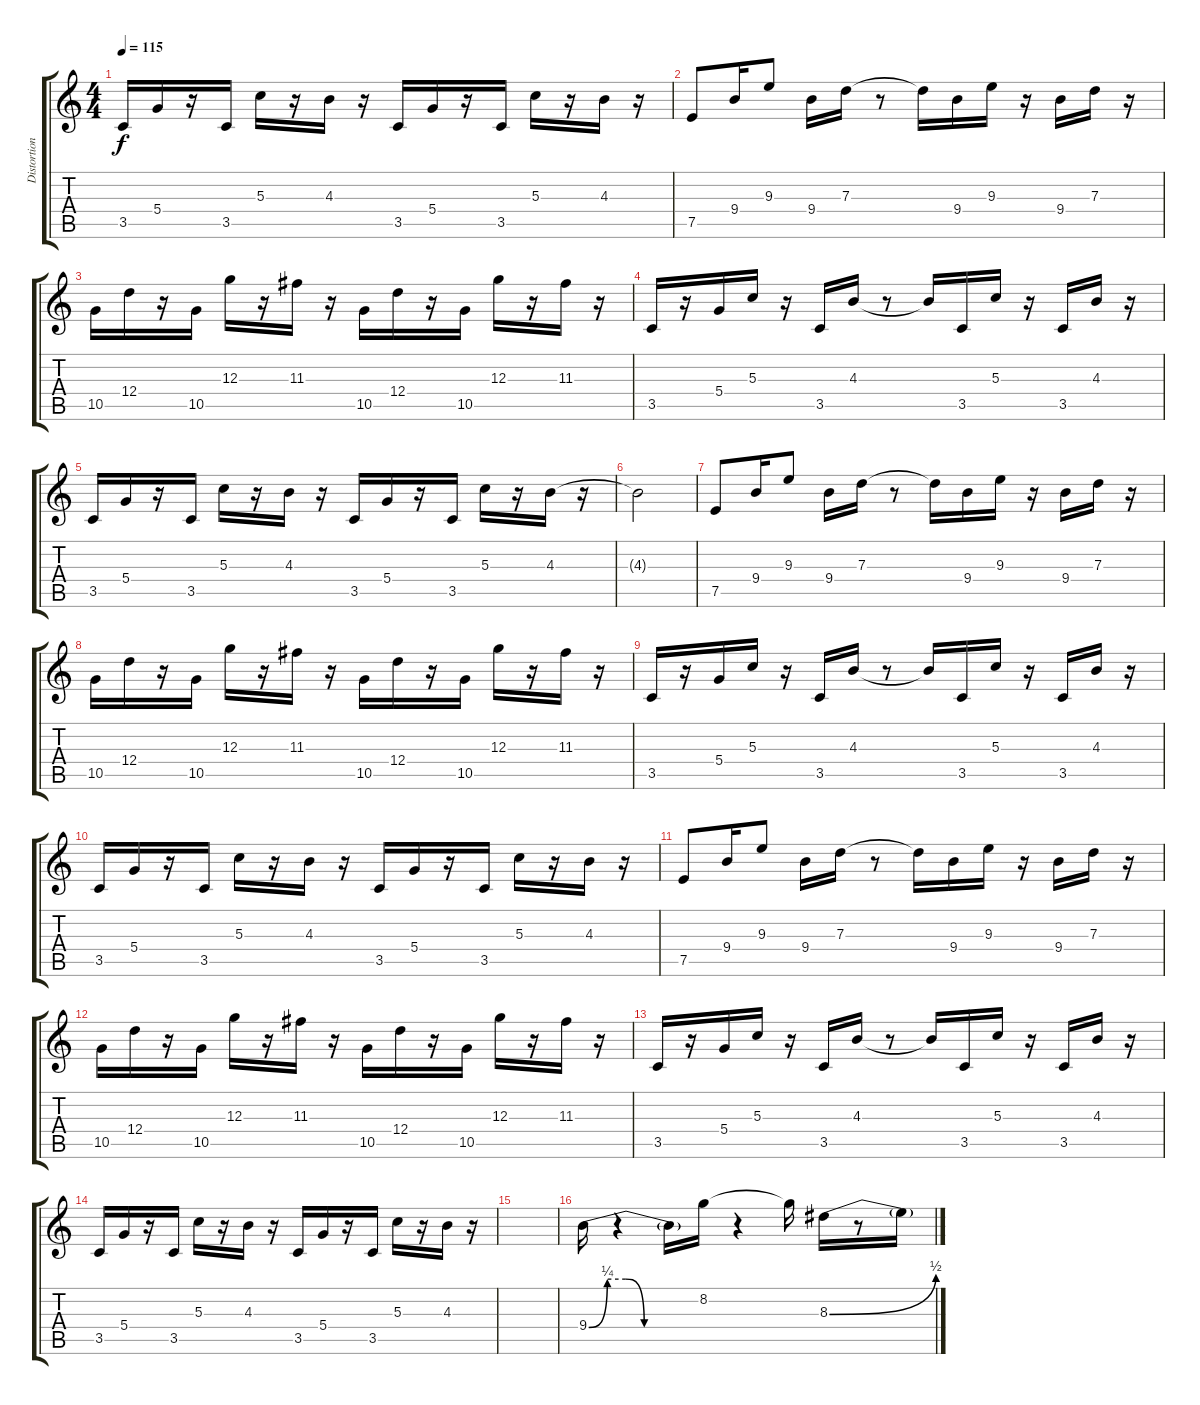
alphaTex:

\track ("Distortion 2" "Distortion") {instrument overdrivenguitar}
\staff {score tabs}
\tuning (E4 B3 G3 D3 A2 E2) {hide}
\ts (4 4)
\tempo 115
\clef g2
\ks c
3.5.16{dy f} 5.4.16 r.16 3.5.16 5.3.16 r.16 4.3.16 r.16 3.5.16 5.4.16 r.16 3.5.16 5.3.16 r.16 4.3.16 r.16 |
7.5.8 9.4.16 9.3.8 9.4.16 7.3.16 r.8 7.3{t}.16 9.4.16 9.3.16 r.16 9.4.16 7.3.16 r.16 |
10.5.16 12.4.16 r.16 10.5.16 12.3.16 r.16 11.3.16 r.16 10.5.16 12.4.16 r.16 10.5.16 12.3.16 r.16 11.3.16 r.16 |
3.5.16 r.16 5.4.16 5.3.16 r.16 3.5.16 4.3.16 r.8 4.3{t}.16 3.5.16 5.3.16 r.16 3.5.16 4.3.16 r.16 |
3.5.16 5.4.16 r.16 3.5.16 5.3.16 r.16 4.3.16 r.16 3.5.16 5.4.16 r.16 3.5.16 5.3.16 r.16 4.3.16 r.16 |
4.3{t}.2 |
7.5.8 9.4.16 9.3.8 9.4.16 7.3.16 r.8 7.3{t}.16 9.4.16 9.3.16 r.16 9.4.16 7.3.16 r.16 |
10.5.16 12.4.16 r.16 10.5.16 12.3.16 r.16 11.3.16 r.16 10.5.16 12.4.16 r.16 10.5.16 12.3.16 r.16 11.3.16 r.16 |
3.5.16 r.16 5.4.16 5.3.16 r.16 3.5.16 4.3.16 r.8 4.3{t}.16 3.5.16 5.3.16 r.16 3.5.16 4.3.16 r.16 |
3.5.16 5.4.16 r.16 3.5.16 5.3.16 r.16 4.3.16 r.16 3.5.16 5.4.16 r.16 3.5.16 5.3.16 r.16 4.3.16 r.16 |
7.5.8 9.4.16 9.3.8 9.4.16 7.3.16 r.8 7.3{t}.16 9.4.16 9.3.16 r.16 9.4.16 7.3.16 r.16 |
10.5.16 12.4.16 r.16 10.5.16 12.3.16 r.16 11.3.16 r.16 10.5.16 12.4.16 r.16 10.5.16 12.3.16 r.16 11.3.16 r.16 |
3.5.16 r.16 5.4.16 5.3.16 r.16 3.5.16 4.3.16 r.8 4.3{t}.16 3.5.16 5.3.16 r.16 3.5.16 4.3.16 r.16 |
3.5.16 5.4.16 r.16 3.5.16 5.3.16 r.16 4.3.16 r.16 3.5.16 5.4.16 r.16 3.5.16 5.3.16 r.16 4.3.16 r.16 |
|
9.4{be (custom 0 0 10 1 20 1 30 0 60 0)}.16 r.4 9.4{t}.16 8.2.16 r.4 8.2{t}.16 8.3{be (bend 0 0 60 2)}.16 r.8 8.3{t}.16
